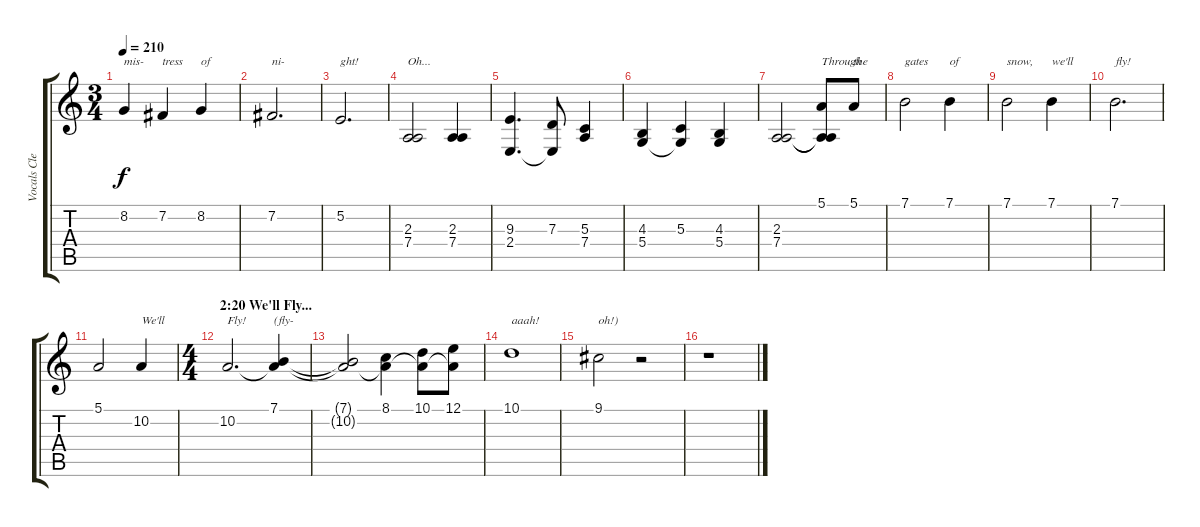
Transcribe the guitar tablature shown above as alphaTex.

\track ("Vocals Clean" "Vocals Cle") {instrument tenorsax}
\staff {score tabs}
\tuning (E4 B3 G3 D3 A2 E2) {hide}
\ts (3 4)
\tempo 210
\clef g2
\ks c
8.2.4{txt "mis-" dy f} 7.2.4{txt "tress"} 8.2.4{txt "of"} |
7.2.2{d txt "ni-"} |
5.2.2{d txt "ght!"} |
(2.3 7.4).2{txt "Oh..."} (2.3 7.4).4 |
(9.3 2.4).4{d} (7.3 2.4{t}).8 (5.3 7.4).4 |
(4.3 5.4).4 (5.3 5.4{t}).4 (4.3 5.4).4 |
(2.3 7.4).2 (5.1 2.3{t} 7.4{t}).8{txt "Through"} 5.1.8{txt "the"} |
7.1.2{txt "gates"} 7.1.4{txt "of"} |
7.1.2{txt "snow,"} 7.1.4{txt "we'll"} |
7.1.2{d txt "fly!"} |
5.1.2 10.2.4{txt "We'll"} |
\ts (4 4)
\section ("" "2:20 We'll Fly...")
10.2.2{d txt "Fly!"} (7.1 10.2{t}).4{txt "(fly-"} |
(7.1{t} 10.2{t}).2 (8.1 10.2{t}).4 (10.1 10.2{t}).8 (12.1 10.2{t}).8 |
10.1.1{txt "aaah!"} |
9.1.2{txt "oh!)"} r.2 |
r.1
